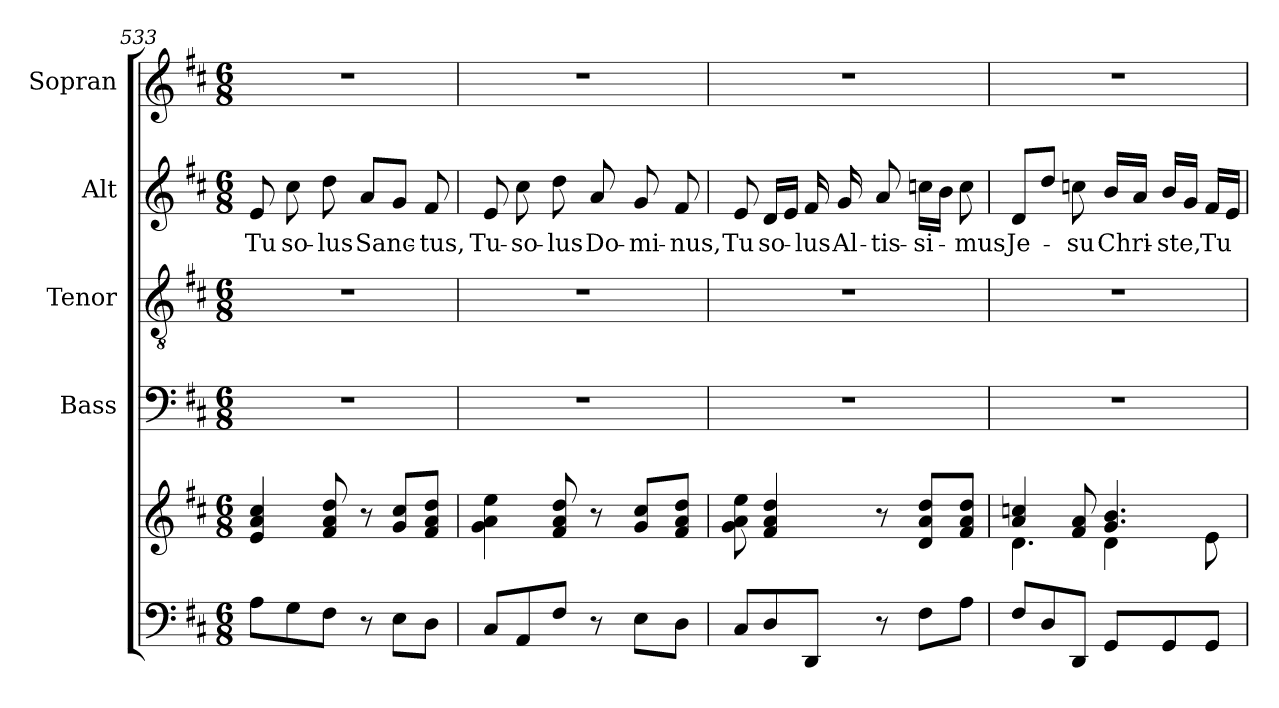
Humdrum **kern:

**kern	**kern	**kern	**kern	**kern	**text	**kern
*part5	*part5	*part4	*part3	*part2	*part2	*part1
*staff6	*staff5	*staff4	*staff3	*staff2	*staff2	*staff1
*	*	*I"Bass	*I"Tenor	*I"Alt	*	*I"Sopran
*	*	*I'B.	*I'T.	*I'A.	*	*I'S.
*clefF4	*clefG2	*clefF4	*clefGv2	*clefG2	*	*clefG2
*k[f#c#]	*k[f#c#]	*k[f#c#]	*k[f#c#]	*k[f#c#]	*	*k[f#c#]
*D:	*D:	*D:	*D:	*D:	*	*D:
*M6/8	*M6/8	*M6/8	*M6/8	*M6/8	*	*M6/8
=533	=533	=533	=533	=533	=533	=533
!	!	!	!	!	!LO:LY:b	!
8A\L	4e/ 4a/ 4cc#/	2.r	2.r	8e/	Tu	2.r
!	!	!	!	!	!LO:LY:b	!
8G\	.	.	.	8cc#\	so-	.
!	!	!	!	!	!LO:LY:b	!
8F#\J	8f#/ 8a/ 8dd/	.	.	8dd\	-lus	.
!	!	!	!	!	!LO:LY:b	!
8r	8r	.	.	8a/L	Sanc-	.
8E\L	8g/ 8cc#/L	.	.	8g/J	.	.
!	!	!	!	!	!LO:LY:b	!
8D\J	8f#/ 8a/ 8dd/J	.	.	8f#/	-tus,	.
!!LO:LB:g=z
=534	=534	=534	=534	=534	=534	=534
!	!	!	!	!	!LO:LY:b	!
8C#/L	4g\ 4a\ 4ee\	2.r	2.r	8e/	Tu-	2.r
!	!	!	!	!	!LO:LY:b	!
8AA/	.	.	.	8cc#\	-so-	.
!	!	!	!	!	!LO:LY:b	!
8F#/J	8f#/ 8a/ 8dd/	.	.	8dd\	-lus	.
!	!	!	!	!	!LO:LY:b	!
8r	8r	.	.	8a/	Do-	.
!	!	!	!	!	!LO:LY:b	!
8E\L	8g/ 8cc#/L	.	.	8g/	-mi-	.
!	!	!	!	!	!LO:LY:b	!
8D\J	8f#/ 8a/ 8dd/J	.	.	8f#/	-nus,	.
=535	=535	=535	=535	=535	=535	=535
!	!	!	!	!	!LO:LY:b	!
8C#/L	8g\ 8a\ 8ee\	2.r	2.r	8e/	Tu	2.r
!	!	!	!	!	!LO:LY:b	!
8D/	4f#/ 4a/ 4dd/	.	.	16d/LL	so-	.
.	.	.	.	16e/JJ	.	.
!	!	!	!	!	!LO:LY:b	!
8DD/J	.	.	.	16f#/	-lus	.
!	!	!	!	!	!LO:LY:b	!
.	.	.	.	16g/	Al-	.
!	!	!	!	!	!LO:LY:b	!
8r	8r	.	.	8a/	-tis-	.
!	!	!	!	!	!LO:LY:b	!
8F#\L	8d/ 8a/ 8dd/L	.	.	16ccn\LL	-si-	.
.	.	.	.	16b\JJ	.	.
!	!	!	!	!	!LO:LY:b	!
8A\J	8f#/ 8a/ 8dd/J	.	.	8cc\	-mus	.
=536	=536	=536	=536	=536	=536	=536
*	*^	*	*	*	*	*
!	!	!	!	!	!	!LO:LY:b	!
8F#/L	4a/ 4ccn/	4.d\	2.r	2.r	8d/L	Je-	2.r
8D/	.	.	.	.	8dd/J	.	.
!	!	!	!	!	!	!LO:LY:b	!
8DD/J	8f#/ 8a/	.	.	.	8ccn\	-su	.
!	!	!	!	!	!	!LO:LY:b	!
8GG/L	4.g/ 4.b/	4d\	.	.	16b/LL	Chri-	.
.	.	.	.	.	16a/JJ	.	.
!	!	!	!	!	!	!LO:LY:b	!
8GG/	.	.	.	.	16b/LL	-ste,	.
.	.	.	.	.	16g/JJ	.	.
!	!	!	!	!	!	!LO:LY:b	!
8GG/J	.	8e\	.	.	16f#/LL	Tu	.
.	.	.	.	.	16e/JJ	.	.
*	*v	*v	*	*	*	*	*
=	=	=	=	=	=	=
*-	*-	*-	*-	*-	*-	*-
